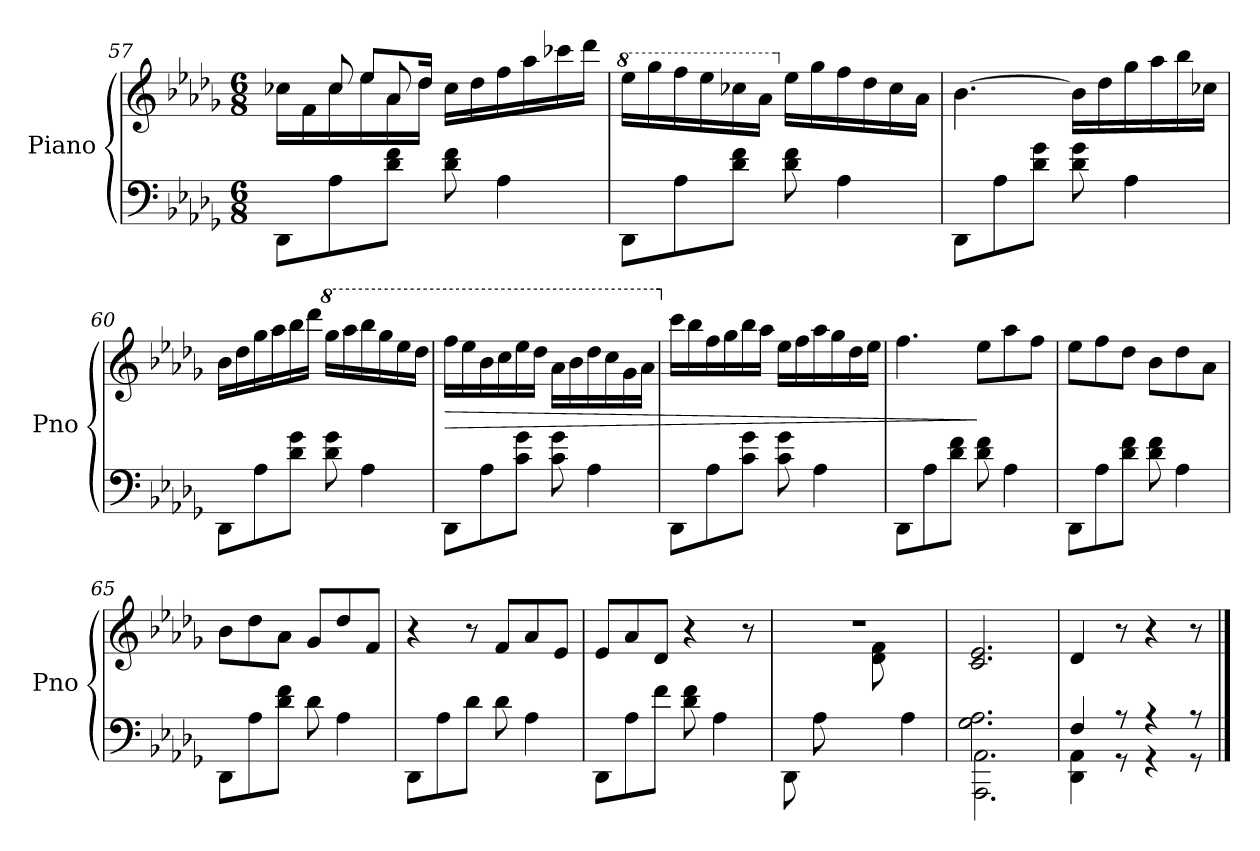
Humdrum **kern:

**kern	**kern	**dynam
*part1	*part1	*part1
*staff2	*staff1	*staff1/2
*I"Piano	*	*
*I'Pno	*	*
*clefF4	*clefG2	*
*k[b-e-a-d-g-]	*k[b-e-a-d-g-]	*
*M6/8	*M6/8	*
=57	=57	=57
*	*^	*
*	*	*^	*
8DD-\L	8rddyy	16cc-X\LL	8.rGGyy	.
.	.	16f\	.	.
8A-\	8cc-/	16cc-\	.	.
.	.	16ee-\	8ee-/L	.
8d-\ 8f\J	8a-/	16a-\	.	.
.	.	16dd-\JJ	16dd-/Jk	.
8d-\ 8f\	4.rffyy	16cc-\LL	8rBByy	.
.	.	16dd-\	.	.
4A-\	.	16ff\	4rBByy	.
.	.	16aa-\	.	.
.	.	16ccc-X\	.	.
.	.	16ddd-\JJ	.	.
*	*v	*v	*v	*
=58	=58	=58
*	*8va	*
8DD-\L	16eee-\LL	.
.	16ggg-\	.
8A-\	16fff\	.
.	16eee-\	.
8d-\ 8f\J	16ccc-X\	.
.	16aa-\JJ	.
*	*X8va	*
8d-\ 8f\	16ee-\LL	.
.	16gg-\	.
4A-\	16ff\	.
.	16dd-\	.
.	16cc-\	.
.	16a-\JJ	.
!!LO:PB:g=z
=59	=59	=59
8DD-\L	[4.b-\	.
8A-\	.	.
8d-\ 8g-\J	.	.
8d-\ 8g-\	16b-\LL]	.
.	16dd-\	.
4A-\	16gg-\	.
.	16aa-\	.
.	16bb-\	.
.	16cc-X\JJ	.
=60	=60	=60
8DD-\L	16b-\LL	.
.	16dd-\	.
8A-\	16gg-\	.
.	16aa-\	.
8d-\ 8g-\J	16bb-\	.
.	16ddd-\JJ	.
*	*8va	*
8d-\ 8g-\	16ggg-\LL	.
.	16aaa-\	.
4A-\	16bbb-\	.
.	16ggg-\	.
.	16eee-\	.
.	16ddd-\JJ	.
=61	=61	=61
!	!	!LO:HP:b
8DD-\L	16fff\LL	>
.	16eee-\	.
8A-\	16bb-\	.
.	16ccc\	.
8c\ 8g-\J	16eee-\	.
.	16ddd-\JJ	.
8c\ 8g-\	16aa-\LL	.
.	16bb-\	.
4A-\	16ddd-\	.
.	16ccc\	.
.	16gg-\	.
.	16aa-\JJ	.
!!LO:LB:g=z
=62	=62	=62
*	*X8va	*
8DD-\L	16ccc\LL	.
.	16bb-\	.
8A-\	16ff\	.
.	16gg-\	.
8c\ 8g-\J	16bb-\	.
.	16aa-\JJ	.
8c\ 8g-\	16ee-\LL	.
.	16ff\	.
4A-\	16aa-\	.
.	16gg-\	.
.	16dd-\	.
.	16ee-\JJ	.
=63	=63	=63
8DD-\L	4.ff\	.
8A-\	.	.
8d-\ 8f\J	.	.
8d-\ 8f\	8ee-\L	]
4A-\	8aa-\	.
.	8ff\J	.
=64	=64	=64
8DD-\L	8ee-\L	.
8A-\	8ff\	.
8d-\ 8f\J	8dd-\J	.
8d-\ 8f\	8b-\L	.
4A-\	8dd-\	.
.	8a-\J	.
=65	=65	=65
8DD-\L	8b-\L	.
8A-\	8dd-\	.
8d-\ 8f\J	8a-\J	.
8d-\	8g-/L	.
4A-\	8dd-/	.
.	8f/J	.
!!LO:LB:g=z
=66	=66	=66
8DD-\L	4r	.
8A-\	.	.
8d-\J	8r	.
8d-\	8f/L	.
4A-\	8a-/	.
.	8e-/J	.
=67	=67	=67
8DD-\L	8e-/L	.
8A-\	8a-/	.
8f\J	8d-/J	.
8d-\ 8f\	4r	.
4A-\	.	.
.	8r	.
=68	=68	=68
*	*^	*
8DD-\L	2.r	4ryy	.
8A-\	.	.	.
4ryy	.	8d-\ 8f\J	.
.	.	8d-\ 8f\	.
4A-\	.	4ryy	.
*	*v	*v	*
=69	=69	=69
*^	*	*
2.G-\ 2.A-\	2.AAA-\ 2.AA-\	2.c/ 2.e-/	.
=70	=70	=70	=70
4F/	4DD-\ 4AA-\	4d-/	.
8r	8r	8r	.
4r	4r	4r	.
8r	8r	8r	.
*v	*v	*	*
==	==	==
*-	*-	*-
